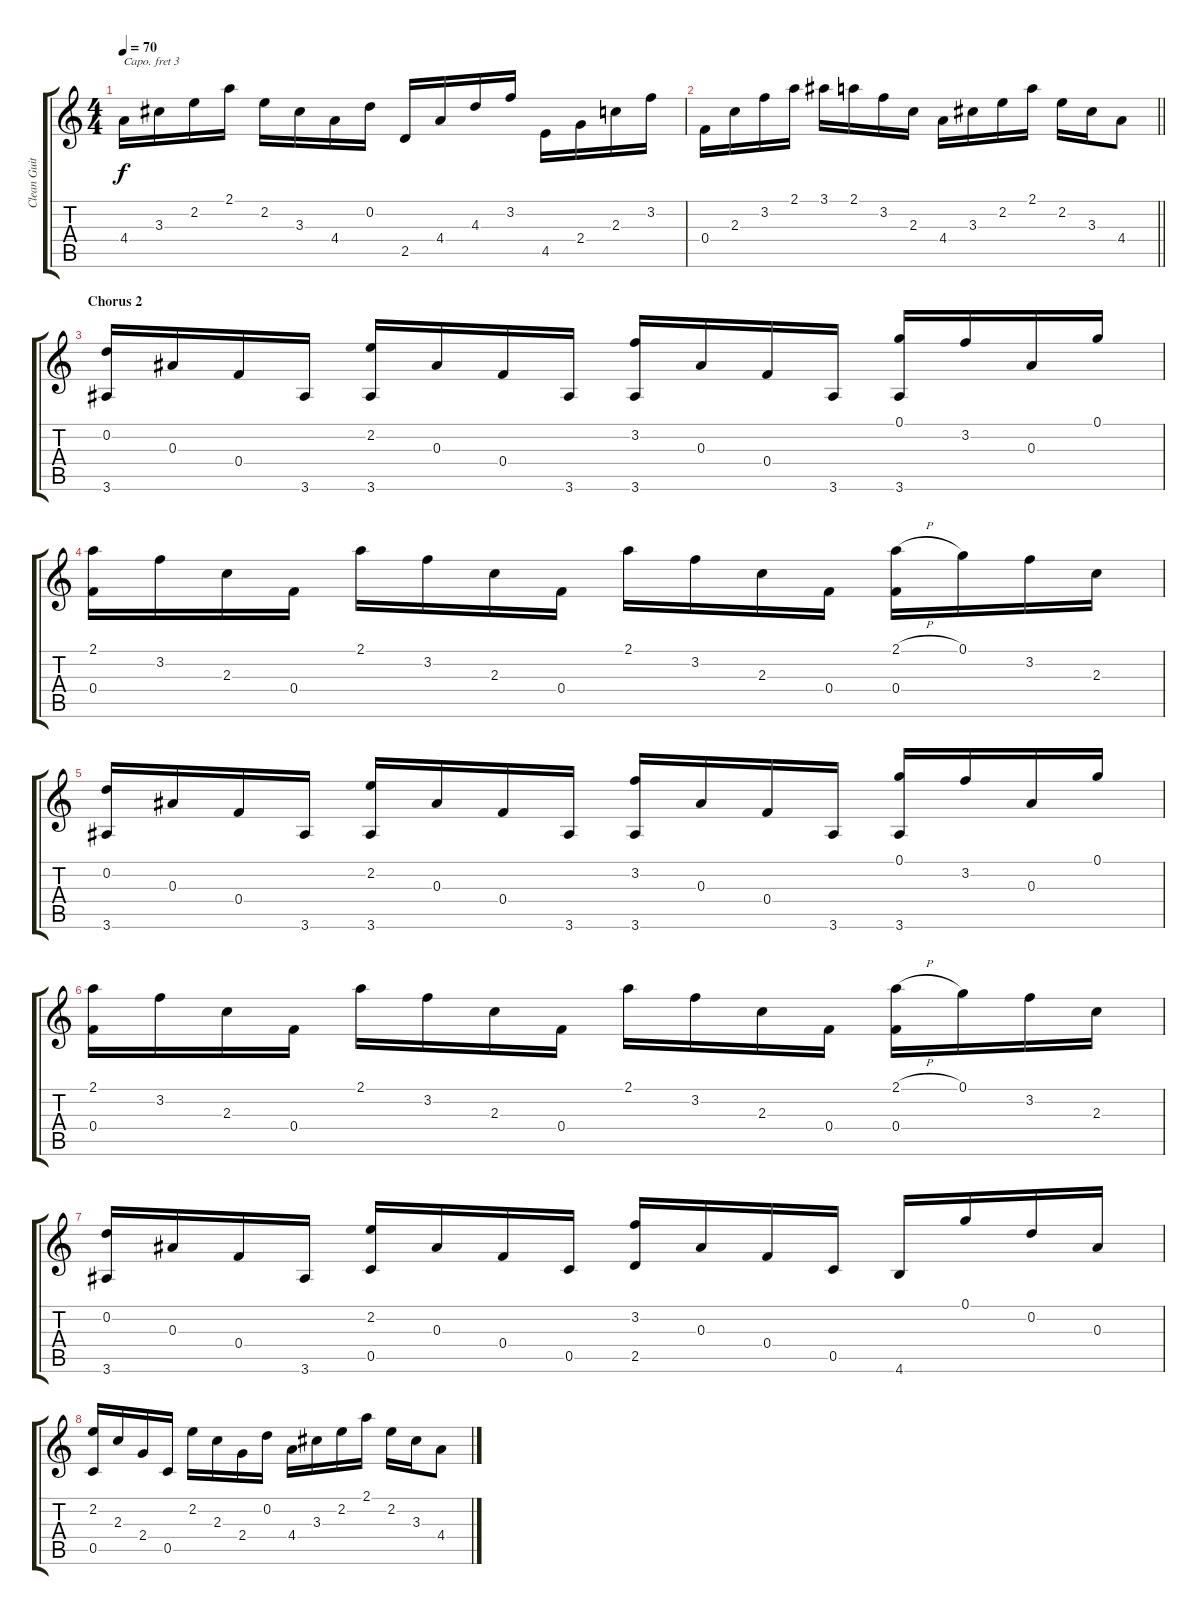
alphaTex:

\track ("Clean Guitar" "Clean Guit") {instrument acousticguitarsteel}
\staff {score tabs}
\capo 3
\tuning (E4 B3 G3 D3 A2 E2) {hide}
\ts (4 4)
\tempo 70
\clef g2
\ks c
4.4.16{dy f} 3.3.16 2.2.16 2.1.16 2.2.16 3.3.16 4.4.16 0.2.16 2.5.16 4.4.16 4.3.16 3.2.16 4.5.16 2.4.16 2.3.16 3.2.16 |
\barLineRight lightlight
0.4.16 2.3.16 3.2.16 2.1.16 3.1.16 2.1.16 3.2.16 2.3.16 4.4.16 3.3.16 2.2.16 2.1.16 2.2.16 3.3.16 4.4.8 |
\section ("" "Chorus 2")
(0.2 3.6).16 0.3.16 0.4.16 3.6.16 (2.2 3.6).16 0.3.16 0.4.16 3.6.16 (3.2 3.6).16 0.3.16 0.4.16 3.6.16 (0.1 3.6).16 3.2.16 0.3.16 0.1.16 |
(2.1 0.4).16 3.2.16 2.3.16 0.4.16 2.1.16 3.2.16 2.3.16 0.4.16 2.1.16 3.2.16 2.3.16 0.4.16 (2.1{h} 0.4).16 0.1.16 3.2.16 2.3.16 |
(0.2 3.6).16 0.3.16 0.4.16 3.6.16 (2.2 3.6).16 0.3.16 0.4.16 3.6.16 (3.2 3.6).16 0.3.16 0.4.16 3.6.16 (0.1 3.6).16 3.2.16 0.3.16 0.1.16 |
(2.1 0.4).16 3.2.16 2.3.16 0.4.16 2.1.16 3.2.16 2.3.16 0.4.16 2.1.16 3.2.16 2.3.16 0.4.16 (2.1{h} 0.4).16 0.1.16 3.2.16 2.3.16 |
(0.2 3.6).16 0.3.16 0.4.16 3.6.16 (2.2 0.5).16 0.3.16 0.4.16 0.5.16 (3.2 2.5).16 0.3.16 0.4.16 0.5.16 4.6.16 0.1.16 0.2.16 0.3.16 |
(2.2 0.5).16 2.3.16 2.4.16 0.5.16 2.2.16 2.3.16 2.4.16 0.2.16 4.4.16 3.3.16 2.2.16 2.1.16 2.2.16 3.3.16 4.4.8
